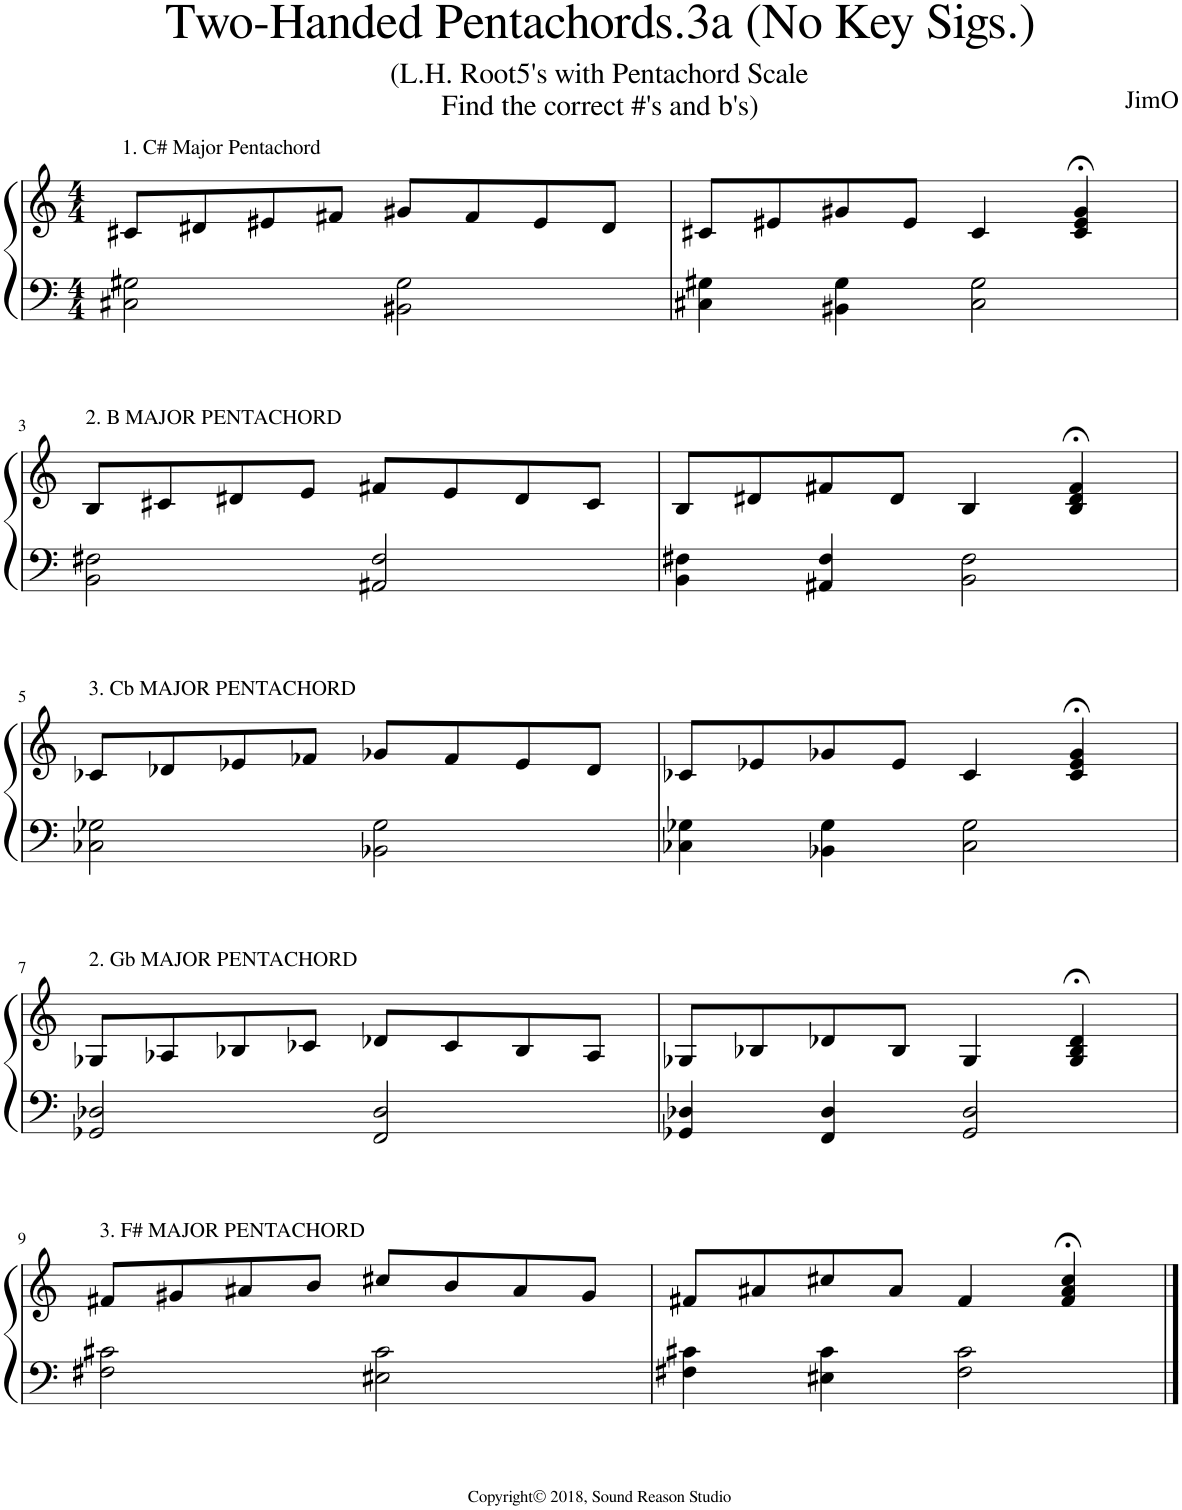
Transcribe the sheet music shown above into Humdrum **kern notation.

**kern	**kern
*part1	*part1
*staff2	*staff1
*I"Piano	*
*I'Pno.	*
*clefF4	*clefG2
*k[]	*k[]
*M4/4	*M4/4
=1	=1
!	!LO:TX:a:t=1. C# Major Pentachord
2C#X\ 2G#X\	8c#X/L
.	8d#X/
.	8e#X/
.	8f#X/J
2BB#X\ 2G#\	8g#X/L
.	8f#/
.	8e#/
.	8d#/J
=2	=2
4C#X\ 4G#X\	8c#X/L
.	8e#X/
4BB#X\ 4G#\	8g#X/
.	8e#/J
2C#\ 2G#\	4c#/
.	4c#/;< 4e#/;< 4g#/;<
!!LO:LB:g=z
=3	=3
*k[]	*k[]
!	!LO:TX:a:t=2. B MAJOR PENTACHORD
2BB\ 2F#X\	8B/L
.	8c#X/
.	8d#X/
.	8e/J
2AA#X/ 2F#/	8f#X/L
.	8e/
.	8d#/
.	8c#/J
=4	=4
4BB\ 4F#X\	8B/L
.	8d#X/
4AA#X/ 4F#/	8f#X/
.	8d#/J
2BB\ 2F#\	4B/
.	4B/;< 4d#/;< 4f#/;<
!!LO:LB:g=z
=5	=5
*k[]	*k[]
!	!LO:TX:a:t=3. Cb MAJOR PENTACHORD
2C-X\ 2G-X\	8c-X/L
.	8d-X/
.	8e-X/
.	8f-X/J
2BB-X\ 2G-\	8g-X/L
.	8f-/
.	8e-/
.	8d-/J
=6	=6
4C-X\ 4G-X\	8c-X/L
.	8e-X/
4BB-X\ 4G-\	8g-X/
.	8e-/J
2C-\ 2G-\	4c-/
.	4c-/;< 4e-/;< 4g-/;<
!!LO:LB:g=z
=7	=7
*k[]	*k[]
!	!LO:TX:a:t=2. Gb MAJOR PENTACHORD
2GG-X/ 2D-X/	8G-X/L
.	8A-X/
.	8B-X/
.	8c-X/J
2FF/ 2D-/	8d-X/L
.	8c-/
.	8B-/
.	8A-/J
=8	=8
4GG-X/ 4D-X/	8G-X/L
.	8B-X/
4FF/ 4D-/	8d-X/
.	8B-/J
2GG-/ 2D-/	4G-/
.	4G-/;< 4B-/;< 4d-/;<
!!LO:LB:g=z
=9	=9
*k[]	*k[]
!	!LO:TX:a:t=3. F# MAJOR PENTACHORD
2F#X\ 2c#X\	8f#X/L
.	8g#X/
.	8a#X/
.	8b/J
2E#X\ 2c#\	8cc#X/L
.	8b/
.	8a#/
.	8g#/J
=10	=10
4F#X\ 4c#X\	8f#X/L
.	8a#X/
4E#X\ 4c#\	8cc#X/
.	8a#/J
2F#\ 2c#\	4f#/
.	4f#/;< 4a#/;< 4cc#/;<
==	==
*-	*-
